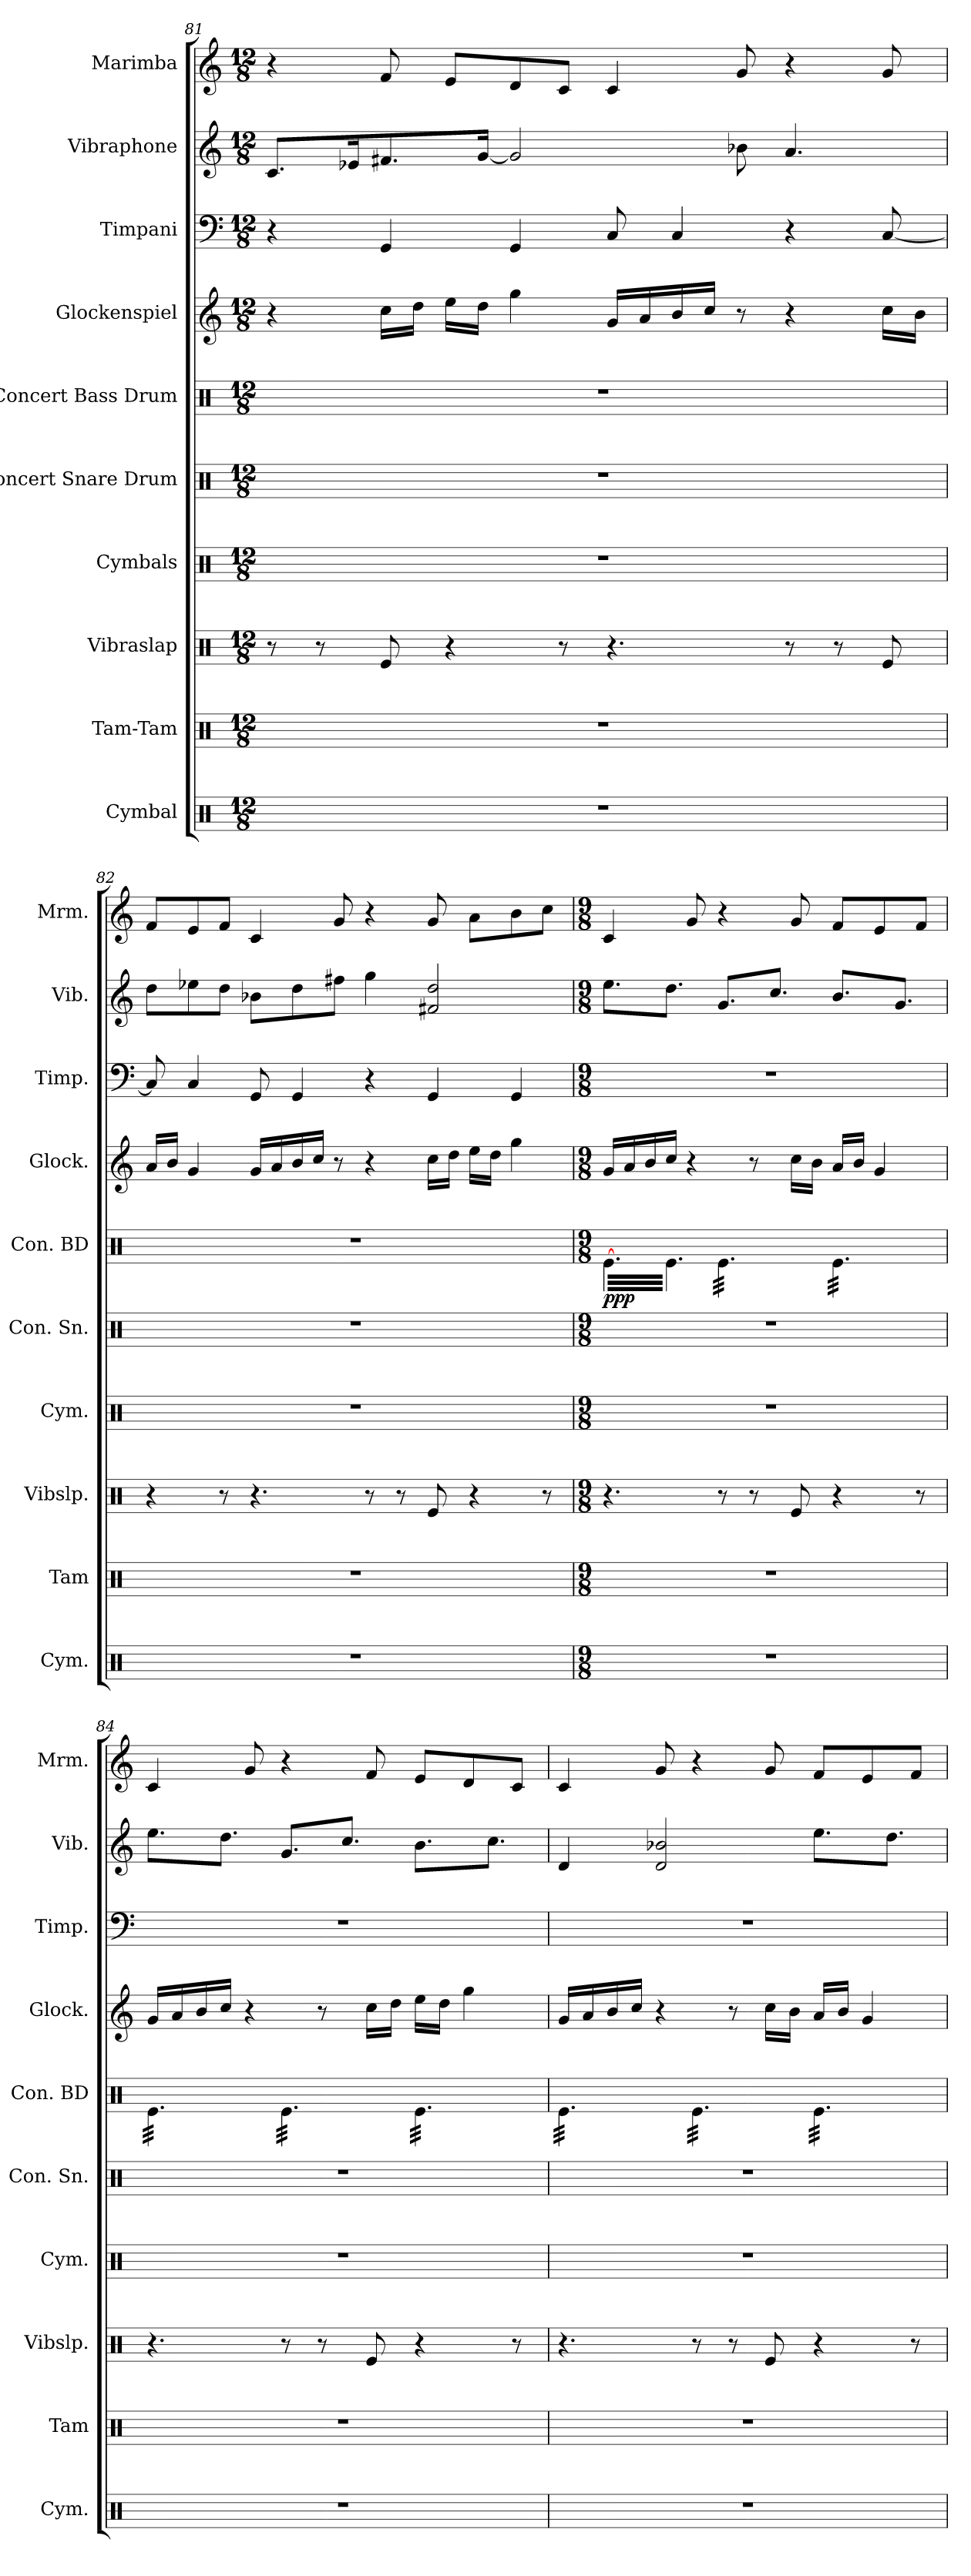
**kern	**kern	**kern	**kern	**kern	**kern	**dynam	**kern	**kern	**kern	**kern
*part10	*part9	*part8	*part7	*part6	*part5	*part5	*part4	*part3	*part2	*part1
*staff10	*staff9	*staff8	*staff7	*staff6	*staff5	*staff5	*staff4	*staff3	*staff2	*staff1
*I"Cymbal	*I"Tam-Tam	*I"Vibraslap	*I"Cymbals	*I"Concert Snare Drum	*I"Concert Bass Drum	*	*I"Glockenspiel	*I"Timpani	*I"Vibraphone	*I"Marimba
*I'Cym.	*I'Tam	*I'Vibslp.	*I'Cym.	*I'Con. Sn.	*I'Con. BD	*	*I'Glock.	*I'Timp.	*I'Vib.	*I'Mrm.
*clefX	*clefX	*clefX	*clefX	*clefX	*clefX	*	*clefG2	*clefF4	*clefG2	*clefG2
*	*	*	*	*	*	*	*ITrd-14c-24	*	*	*
*k[]	*k[]	*k[]	*k[]	*k[]	*k[]	*	*k[]	*k[]	*k[]	*k[]
*M12/8	*M12/8	*M12/8	*M12/8	*M12/8	*M12/8	*	*M12/8	*M12/8	*M12/8	*M12/8
=81	=81	=81	=81	=81	=81	=81	=81	=81	=81	=81
1.r	1.r	8r	1.r	1.r	1.r	.	4r	4r	8.c/L	4r
.	.	8r	.	.	.	.	.	.	.	.
.	.	.	.	.	.	.	.	.	16e-X/K	.
.	.	8Re/	.	.	.	.	16cccc\LL	4GG/	8.f#X/	8f/
.	.	.	.	.	.	.	16dddd\JJ	.	.	.
.	.	4r	.	.	.	.	16eeee\LL	.	.	8e/L
.	.	.	.	.	.	.	16dddd\JJ	.	[16g/Jk	.
.	.	.	.	.	.	.	4gggg\	4GG/	2g/]	8d/
.	.	8r	.	.	.	.	.	.	.	8c/J
.	.	4.r	.	.	.	.	16ggg/LL	8C/	.	4c/
.	.	.	.	.	.	.	16aaa/	.	.	.
.	.	.	.	.	.	.	16bbb/	4C/	.	.
.	.	.	.	.	.	.	16cccc/JJ	.	.	.
.	.	.	.	.	.	.	8r	.	8b-X\	8g/
.	.	8r	.	.	.	.	4r	4r	4.a/	4r
.	.	8r	.	.	.	.	.	.	.	.
.	.	8Re/	.	.	.	.	16cccc\LL	[8C/	.	8g/
.	.	.	.	.	.	.	16bbb\JJ	.	.	.
!!LO:PB:g=z
=82	=82	=82	=82	=82	=82	=82	=82	=82	=82	=82
1.r	1.r	4r	1.r	1.r	1.r	.	16aaa/LL	8C/]	8dd\L	8f/L
.	.	.	.	.	.	.	16bbb/JJ	.	.	.
.	.	.	.	.	.	.	4ggg/	4C/	8ee-X\	8e/
.	.	8r	.	.	.	.	.	.	8dd\J	8f/J
.	.	4.r	.	.	.	.	16ggg/LL	8GG/	8b-X\L	4c/
.	.	.	.	.	.	.	16aaa/	.	.	.
.	.	.	.	.	.	.	16bbb/	4GG/	8dd\	.
.	.	.	.	.	.	.	16cccc/JJ	.	.	.
.	.	.	.	.	.	.	8r	.	8ff#X\J	8g/
.	.	8r	.	.	.	.	4r	4r	4gg\	4r
.	.	8r	.	.	.	.	.	.	.	.
.	.	8Re/	.	.	.	.	16cccc\LL	4GG/	2f#X/ 2dd/	8g/
.	.	.	.	.	.	.	16dddd\JJ	.	.	.
.	.	4r	.	.	.	.	16eeee\LL	.	.	8a\L
.	.	.	.	.	.	.	16dddd\JJ	.	.	.
.	.	.	.	.	.	.	4gggg\	4GG/	.	8b\
.	.	8r	.	.	.	.	.	.	.	8cc\J
=83	=83	=83	=83	=83	=83	=83	=83	=83	=83	=83
*M9/8	*M9/8	*M9/8	*M9/8	*M9/8	*M9/8	*	*M9/8	*M9/8	*M9/8	*M9/8
!	!	!	!	!	!	!LO:DY:b	!	!	!	!
*	*	*	*	*	*tremolo	*	*	*	*	*
8%9r	8%9r	4.r	8%9r	8%9r	[32Re\LLL	ppp	16ggg/LL	8%9r	8.ee\L	4c/
.	.	.	.	.	32Re\	.	.	.	.	.
.	.	.	.	.	32Re\	.	16aaa/	.	.	.
.	.	.	.	.	32Re\	.	.	.	.	.
.	.	.	.	.	32Re\	.	16bbb/	.	.	.
.	.	.	.	.	32Re\	.	.	.	.	.
.	.	.	.	.	32Re\	.	16cccc/JJ	.	8.dd\J	.
.	.	.	.	.	32Re\	.	.	.	.	.
.	.	.	.	.	32Re\	.	4r	.	.	8g/
.	.	.	.	.	32Re\	.	.	.	.	.
.	.	.	.	.	32Re\	.	.	.	.	.
.	.	.	.	.	32Re\JJJ	.	.	.	.	.
.	.	8r	.	.	32Re\LLL	.	.	.	8.g/L	4r
.	.	.	.	.	32Re\	.	.	.	.	.
.	.	.	.	.	32Re\	.	.	.	.	.
.	.	.	.	.	32Re\	.	.	.	.	.
.	.	8r	.	.	32Re\	.	8r	.	.	.
.	.	.	.	.	32Re\	.	.	.	.	.
.	.	.	.	.	32Re\	.	.	.	8.cc/J	.
.	.	.	.	.	32Re\	.	.	.	.	.
.	.	8Re/	.	.	32Re\	.	16cccc\LL	.	.	8g/
.	.	.	.	.	32Re\	.	.	.	.	.
.	.	.	.	.	32Re\	.	16bbb\JJ	.	.	.
.	.	.	.	.	32Re\JJJ	.	.	.	.	.
.	.	4r	.	.	32Re\LLL	.	16aaa/LL	.	8.b/L	8f/L
.	.	.	.	.	32Re\	.	.	.	.	.
.	.	.	.	.	32Re\	.	16bbb/JJ	.	.	.
.	.	.	.	.	32Re\	.	.	.	.	.
.	.	.	.	.	32Re\	.	4ggg/	.	.	8e/
.	.	.	.	.	32Re\	.	.	.	.	.
.	.	.	.	.	32Re\	.	.	.	8.g/J	.
.	.	.	.	.	32Re\	.	.	.	.	.
.	.	8r	.	.	32Re\	.	.	.	.	8f/J
.	.	.	.	.	32Re\	.	.	.	.	.
.	.	.	.	.	32Re\	.	.	.	.	.
.	.	.	.	.	32Re\JJJ	.	.	.	.	.
!!LO:PB:g=z
=84	=84	=84	=84	=84	=84	=84	=84	=84	=84	=84
8%9r	8%9r	4.r	8%9r	8%9r	32Re\LLL	.	16ggg/LL	8%9r	8.ee\L	4c/
.	.	.	.	.	32Re\	.	.	.	.	.
.	.	.	.	.	32Re\	.	16aaa/	.	.	.
.	.	.	.	.	32Re\	.	.	.	.	.
.	.	.	.	.	32Re\	.	16bbb/	.	.	.
.	.	.	.	.	32Re\	.	.	.	.	.
.	.	.	.	.	32Re\	.	16cccc/JJ	.	8.dd\J	.
.	.	.	.	.	32Re\	.	.	.	.	.
.	.	.	.	.	32Re\	.	4r	.	.	8g/
.	.	.	.	.	32Re\	.	.	.	.	.
.	.	.	.	.	32Re\	.	.	.	.	.
.	.	.	.	.	32Re\JJJ	.	.	.	.	.
.	.	8r	.	.	32Re\LLL	.	.	.	8.g/L	4r
.	.	.	.	.	32Re\	.	.	.	.	.
.	.	.	.	.	32Re\	.	.	.	.	.
.	.	.	.	.	32Re\	.	.	.	.	.
.	.	8r	.	.	32Re\	.	8r	.	.	.
.	.	.	.	.	32Re\	.	.	.	.	.
.	.	.	.	.	32Re\	.	.	.	8.cc/J	.
.	.	.	.	.	32Re\	.	.	.	.	.
.	.	8Re/	.	.	32Re\	.	16cccc\LL	.	.	8f/
.	.	.	.	.	32Re\	.	.	.	.	.
.	.	.	.	.	32Re\	.	16dddd\JJ	.	.	.
.	.	.	.	.	32Re\JJJ	.	.	.	.	.
.	.	4r	.	.	32Re\LLL	.	16eeee\LL	.	8.b\L	8e/L
.	.	.	.	.	32Re\	.	.	.	.	.
.	.	.	.	.	32Re\	.	16dddd\JJ	.	.	.
.	.	.	.	.	32Re\	.	.	.	.	.
.	.	.	.	.	32Re\	.	4gggg\	.	.	8d/
.	.	.	.	.	32Re\	.	.	.	.	.
.	.	.	.	.	32Re\	.	.	.	8.cc\J	.
.	.	.	.	.	32Re\	.	.	.	.	.
.	.	8r	.	.	32Re\	.	.	.	.	8c/J
.	.	.	.	.	32Re\	.	.	.	.	.
.	.	.	.	.	32Re\	.	.	.	.	.
.	.	.	.	.	32Re\JJJ	.	.	.	.	.
=85	=85	=85	=85	=85	=85	=85	=85	=85	=85	=85
8%9r	8%9r	4.r	8%9r	8%9r	32Re\LLL	.	16ggg/LL	8%9r	4d/	4c/
.	.	.	.	.	32Re\	.	.	.	.	.
.	.	.	.	.	32Re\	.	16aaa/	.	.	.
.	.	.	.	.	32Re\	.	.	.	.	.
.	.	.	.	.	32Re\	.	16bbb/	.	.	.
.	.	.	.	.	32Re\	.	.	.	.	.
.	.	.	.	.	32Re\	.	16cccc/JJ	.	.	.
.	.	.	.	.	32Re\	.	.	.	.	.
.	.	.	.	.	32Re\	.	4r	.	2d/ 2b-X/	8g/
.	.	.	.	.	32Re\	.	.	.	.	.
.	.	.	.	.	32Re\	.	.	.	.	.
.	.	.	.	.	32Re\JJJ	.	.	.	.	.
.	.	8r	.	.	32Re\LLL	.	.	.	.	4r
.	.	.	.	.	32Re\	.	.	.	.	.
.	.	.	.	.	32Re\	.	.	.	.	.
.	.	.	.	.	32Re\	.	.	.	.	.
.	.	8r	.	.	32Re\	.	8r	.	.	.
.	.	.	.	.	32Re\	.	.	.	.	.
.	.	.	.	.	32Re\	.	.	.	.	.
.	.	.	.	.	32Re\	.	.	.	.	.
.	.	8Re/	.	.	32Re\	.	16cccc\LL	.	.	8g/
.	.	.	.	.	32Re\	.	.	.	.	.
.	.	.	.	.	32Re\	.	16bbb\JJ	.	.	.
.	.	.	.	.	32Re\JJJ	.	.	.	.	.
.	.	4r	.	.	32Re\LLL	.	16aaa/LL	.	8.ee\L	8f/L
.	.	.	.	.	32Re\	.	.	.	.	.
.	.	.	.	.	32Re\	.	16bbb/JJ	.	.	.
.	.	.	.	.	32Re\	.	.	.	.	.
.	.	.	.	.	32Re\	.	4ggg/	.	.	8e/
.	.	.	.	.	32Re\	.	.	.	.	.
.	.	.	.	.	32Re\	.	.	.	8.dd\J	.
.	.	.	.	.	32Re\	.	.	.	.	.
.	.	8r	.	.	32Re\	.	.	.	.	8f/J
.	.	.	.	.	32Re\	.	.	.	.	.
.	.	.	.	.	32Re\	.	.	.	.	.
.	.	.	.	.	32Re\JJJ	.	.	.	.	.
*	*	*	*	*	*Xtremolo	*	*	*	*	*
=	=	=	=	=	=	=	=	=	=	=
*-	*-	*-	*-	*-	*-	*-	*-	*-	*-	*-
